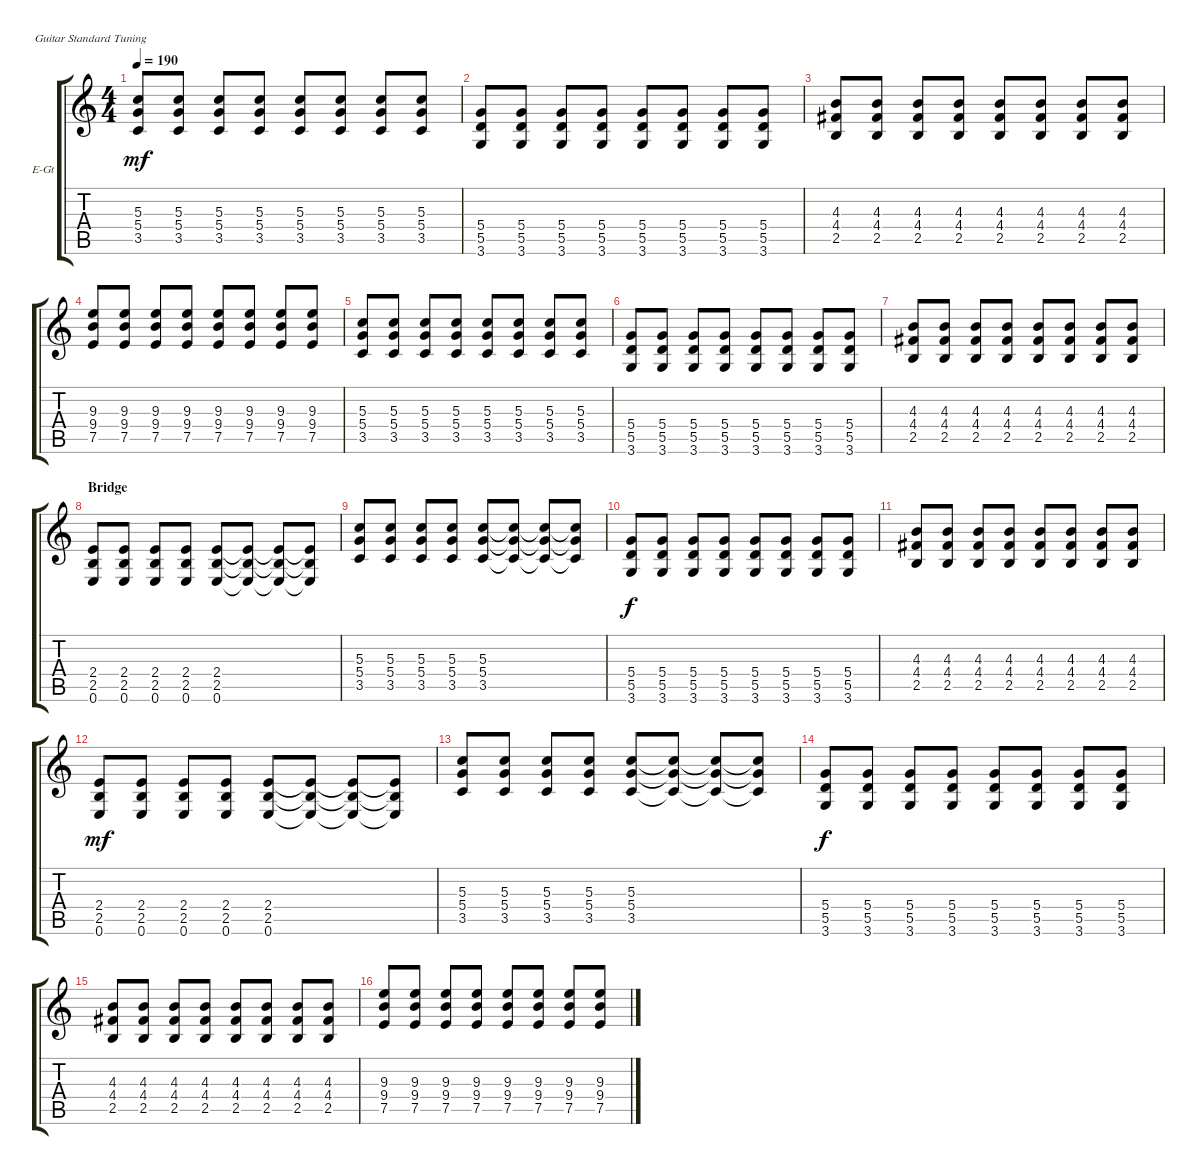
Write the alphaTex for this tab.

\defaultSystemsLayout 4
\bracketExtendMode groupsimilarinstruments
\firstSystemTrackNameOrientation horizontal
\otherSystemsTrackNameOrientation horizontal
\track ("Rythm Guitar" "E-Gt") {instrument overdrivenguitar}
\staff {score tabs}
\tuning (E4 B3 G3 D3 A2 E2)
\ts (4 4)
\tempo 190
\clef g2
\ks c
(3.5 5.4 5.3).8{dy mf} (3.5 5.4 5.3).8 (3.5 5.4 5.3).8 (3.5 5.4 5.3).8 (3.5 5.4 5.3).8 (3.5 5.4 5.3).8 (3.5 5.4 5.3).8 (3.5 5.4 5.3).8 |
(3.6 5.5 5.4).8 (3.6 5.5 5.4).8 (3.6 5.5 5.4).8 (3.6 5.5 5.4).8 (3.6 5.5 5.4).8 (3.6 5.5 5.4).8 (3.6 5.5 5.4).8 (3.6 5.5 5.4).8 |
(2.5 4.4 4.3).8 (2.5 4.4 4.3).8 (2.5 4.4 4.3).8 (2.5 4.4 4.3).8 (2.5 4.4 4.3).8 (2.5 4.4 4.3).8 (2.5 4.4 4.3).8 (2.5 4.4 4.3).8 |
(7.5 9.4 9.3).8 (7.5 9.4 9.3).8 (7.5 9.4 9.3).8 (7.5 9.4 9.3).8 (7.5 9.4 9.3).8 (7.5 9.4 9.3).8 (7.5 9.4 9.3).8 (7.5 9.4 9.3).8 |
(3.5 5.4 5.3).8 (3.5 5.4 5.3).8 (3.5 5.4 5.3).8 (3.5 5.4 5.3).8 (3.5 5.4 5.3).8 (3.5 5.4 5.3).8 (3.5 5.4 5.3).8 (3.5 5.4 5.3).8 |
(3.6 5.5 5.4).8 (3.6 5.5 5.4).8 (3.6 5.5 5.4).8 (3.6 5.5 5.4).8 (3.6 5.5 5.4).8 (3.6 5.5 5.4).8 (3.6 5.5 5.4).8 (3.6 5.5 5.4).8 |
(2.5 4.4 4.3).8 (2.5 4.4 4.3).8 (2.5 4.4 4.3).8 (2.5 4.4 4.3).8 (2.5 4.4 4.3).8 (2.5 4.4 4.3).8 (2.5 4.4 4.3).8 (2.5 4.4 4.3).8 |
\section ("" "Bridge")
(0.6 2.5 2.4).8 (0.6 2.5 2.4).8 (0.6 2.5 2.4).8 (0.6 2.5 2.4).8 (0.6 2.5 2.4).8 (2.4{t} 2.5{t} 0.6{t}).8 (2.4{t} 2.5{t} 0.6{t}).8 (2.4{t} 2.5{t} 0.6{t}).8 |
(3.5 5.4 5.3).8 (3.5 5.4 5.3).8 (3.5 5.4 5.3).8 (3.5 5.4 5.3).8 (3.5 5.4 5.3).8 (5.4{t} 3.5{t} 5.3{t}).8 (5.4{t} 3.5{t} 5.3{t}).8 (5.4{t} 3.5{t} 5.3{t}).8 |
(5.4 5.5 3.6).8{dy f} (5.4 5.5 3.6).8 (5.4 5.5 3.6).8 (5.4 5.5 3.6).8 (5.4 5.5 3.6).8 (5.4 5.5 3.6).8 (5.4 5.5 3.6).8 (5.4 5.5 3.6).8 |
(4.3 4.4 2.5).8 (4.3 4.4 2.5).8 (4.3 4.4 2.5).8 (4.3 4.4 2.5).8 (4.3 4.4 2.5).8 (4.3 4.4 2.5).8 (4.3 4.4 2.5).8 (4.3 4.4 2.5).8 |
(0.6 2.5 2.4).8{dy mf} (0.6 2.5 2.4).8 (0.6 2.5 2.4).8 (0.6 2.5 2.4).8 (0.6 2.5 2.4).8 (2.4{t} 2.5{t} 0.6{t}).8 (2.4{t} 2.5{t} 0.6{t}).8 (2.4{t} 2.5{t} 0.6{t}).8 |
(3.5 5.4 5.3).8 (3.5 5.4 5.3).8 (3.5 5.4 5.3).8 (3.5 5.4 5.3).8 (3.5 5.4 5.3).8 (5.4{t} 3.5{t} 5.3{t}).8 (5.4{t} 3.5{t} 5.3{t}).8 (5.4{t} 3.5{t} 5.3{t}).8 |
(5.4 5.5 3.6).8{dy f} (5.4 5.5 3.6).8 (5.4 5.5 3.6).8 (5.4 5.5 3.6).8 (5.4 5.5 3.6).8 (5.4 5.5 3.6).8 (5.4 5.5 3.6).8 (5.4 5.5 3.6).8 |
(4.3 4.4 2.5).8 (4.3 4.4 2.5).8 (4.3 4.4 2.5).8 (4.3 4.4 2.5).8 (4.3 4.4 2.5).8 (4.3 4.4 2.5).8 (4.3 4.4 2.5).8 (4.3 4.4 2.5).8 |
(9.3 7.5 9.4).8 (9.3 7.5 9.4).8 (9.3 7.5 9.4).8 (9.3 7.5 9.4).8 (9.3 7.5 9.4).8 (9.3 7.5 9.4).8 (9.3 7.5 9.4).8 (9.3 7.5 9.4).8
